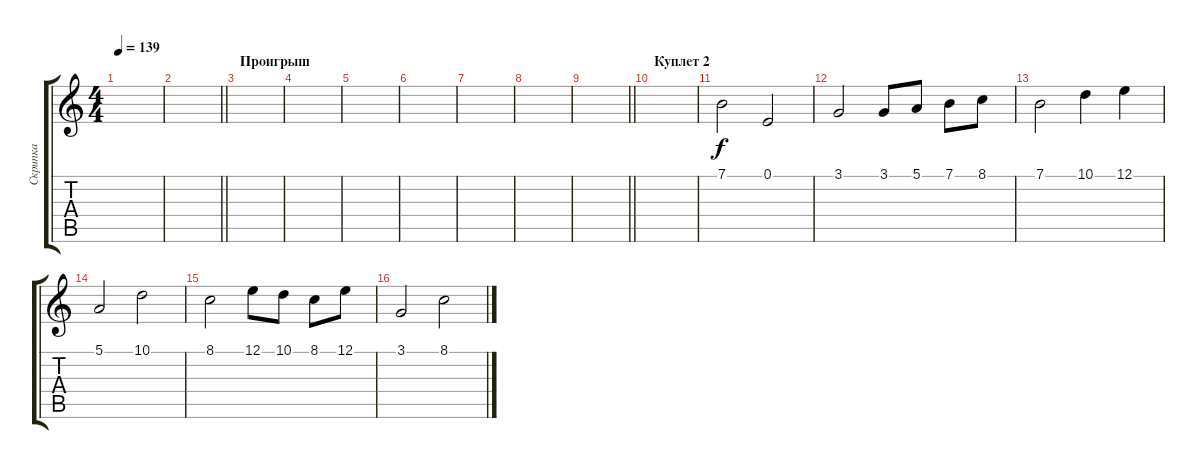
\track ("Скрипка" "Скрипка") {instrument stringensemble1}
\staff {score tabs}
\tuning (E4 B3 G3 D3 A2 E2) {hide}
\ts (4 4)
\tempo 139
\clef g2
\ks c
|
\barLineRight lightlight
|
\section ("" "Проигрыш")
|
|
|
|
|
|
\barLineRight lightlight
|
\section ("" "Куплет 2")
|
7.1.2 0.1.2 |
3.1.2 3.1.8 5.1.8 7.1.8 8.1.8 |
7.1.2 10.1.4 12.1.4 |
5.1.2 10.1.2 |
8.1.2 12.1.8 10.1.8 8.1.8 12.1.8 |
3.1.2 8.1.2
